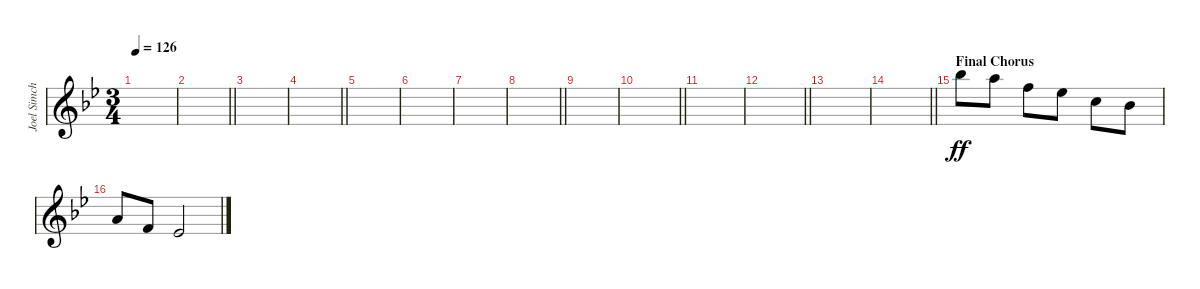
\track ("Joel Simches (bell effect)" "Joel Simch") {instrument celesta}
\staff {score}
\tuning (D4 A3 Gb3 D3 A2 D2) {hide}
\ts (3 4)
\tempo 126
\clef g2
\ks bb
|
\barLineRight lightlight
|
|
\barLineRight lightlight
|
|
|
|
\barLineRight lightlight
|
|
\barLineRight lightlight
|
|
\barLineRight lightlight
|
|
\barLineRight lightlight
|
\section ("" "Final Chorus")
20.1.8{dy ff} 19.1.8 20.2.8 18.2.8 18.3.8 16.3.8 |
15.3.8 15.4.8 13.4.2
